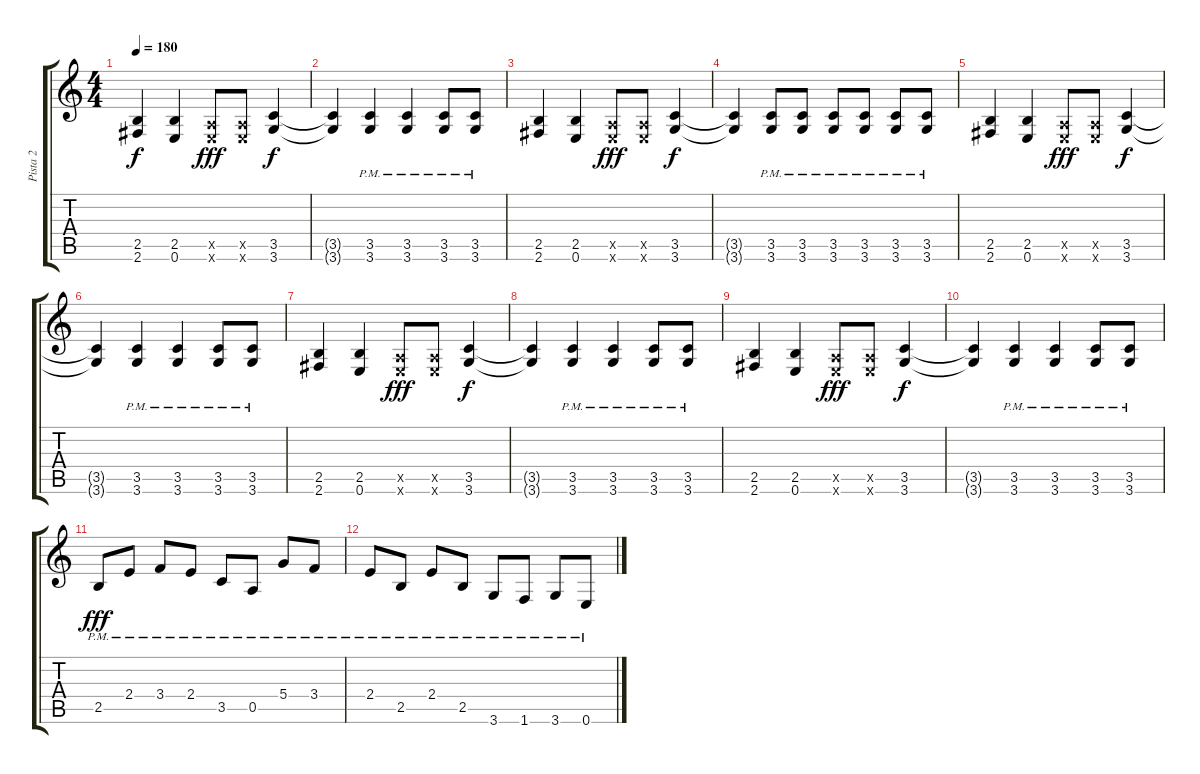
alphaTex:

\track ("Pista 2" "Pista 2") {instrument distortionguitar}
\staff {score tabs}
\tuning (E4 B3 G3 D3 A2 E2) {hide}
\ts (4 4)
\tempo 180
\clef g2
\ks c
(2.5 2.6).4{dy f} (2.5 0.6).4 (0.5{x} 0.6{x}).8{dy fff} (0.5{x} 0.6{x}).8 (3.5 3.6).4{dy f} |
(3.5{t} 3.6{t}).4 (3.5{pm} 3.6{pm}).4 (3.5{pm} 3.6{pm}).4 (3.5{pm} 3.6{pm}).8 (3.5{pm} 3.6{pm}).8 |
(2.5 2.6).4 (2.5 0.6).4 (0.5{x} 0.6{x}).8{dy fff} (0.5{x} 0.6{x}).8 (3.5 3.6).4{dy f} |
(3.5{t} 3.6{t}).4 (3.5{pm} 3.6{pm}).8 (3.5{pm} 3.6{pm}).8 (3.5{pm} 3.6{pm}).8 (3.5{pm} 3.6{pm}).8 (3.5{pm} 3.6{pm}).8 (3.5{pm} 3.6{pm}).8 |
(2.5 2.6).4 (2.5 0.6).4 (0.5{x} 0.6{x}).8{dy fff} (0.5{x} 0.6{x}).8 (3.5 3.6).4{dy f} |
(3.5{t} 3.6{t}).4 (3.5{pm} 3.6{pm}).4 (3.5{pm} 3.6{pm}).4 (3.5{pm} 3.6{pm}).8 (3.5{pm} 3.6{pm}).8 |
(2.5 2.6).4 (2.5 0.6).4 (0.5{x} 0.6{x}).8{dy fff} (0.5{x} 0.6{x}).8 (3.5 3.6).4{dy f} |
(3.5{t} 3.6{t}).4 (3.5{pm} 3.6{pm}).4 (3.5{pm} 3.6{pm}).4 (3.5{pm} 3.6{pm}).8 (3.5{pm} 3.6{pm}).8 |
(2.5 2.6).4 (2.5 0.6).4 (0.5{x} 0.6{x}).8{dy fff} (0.5{x} 0.6{x}).8 (3.5 3.6).4{dy f} |
(3.5{t} 3.6{t}).4 (3.5{pm} 3.6{pm}).4 (3.5{pm} 3.6{pm}).4 (3.5{pm} 3.6{pm}).8 (3.5{pm} 3.6{pm}).8 |
2.5{pm}.8{dy fff} 2.4{pm}.8 3.4{pm}.8 2.4{pm}.8 3.5{pm}.8 0.5{pm}.8 5.4{pm}.8 3.4{pm}.8 |
2.4{pm}.8 2.5{pm}.8 2.4{pm}.8 2.5{pm}.8 3.6{pm}.8 1.6{pm}.8 3.6{pm}.8 0.6{pm}.8
